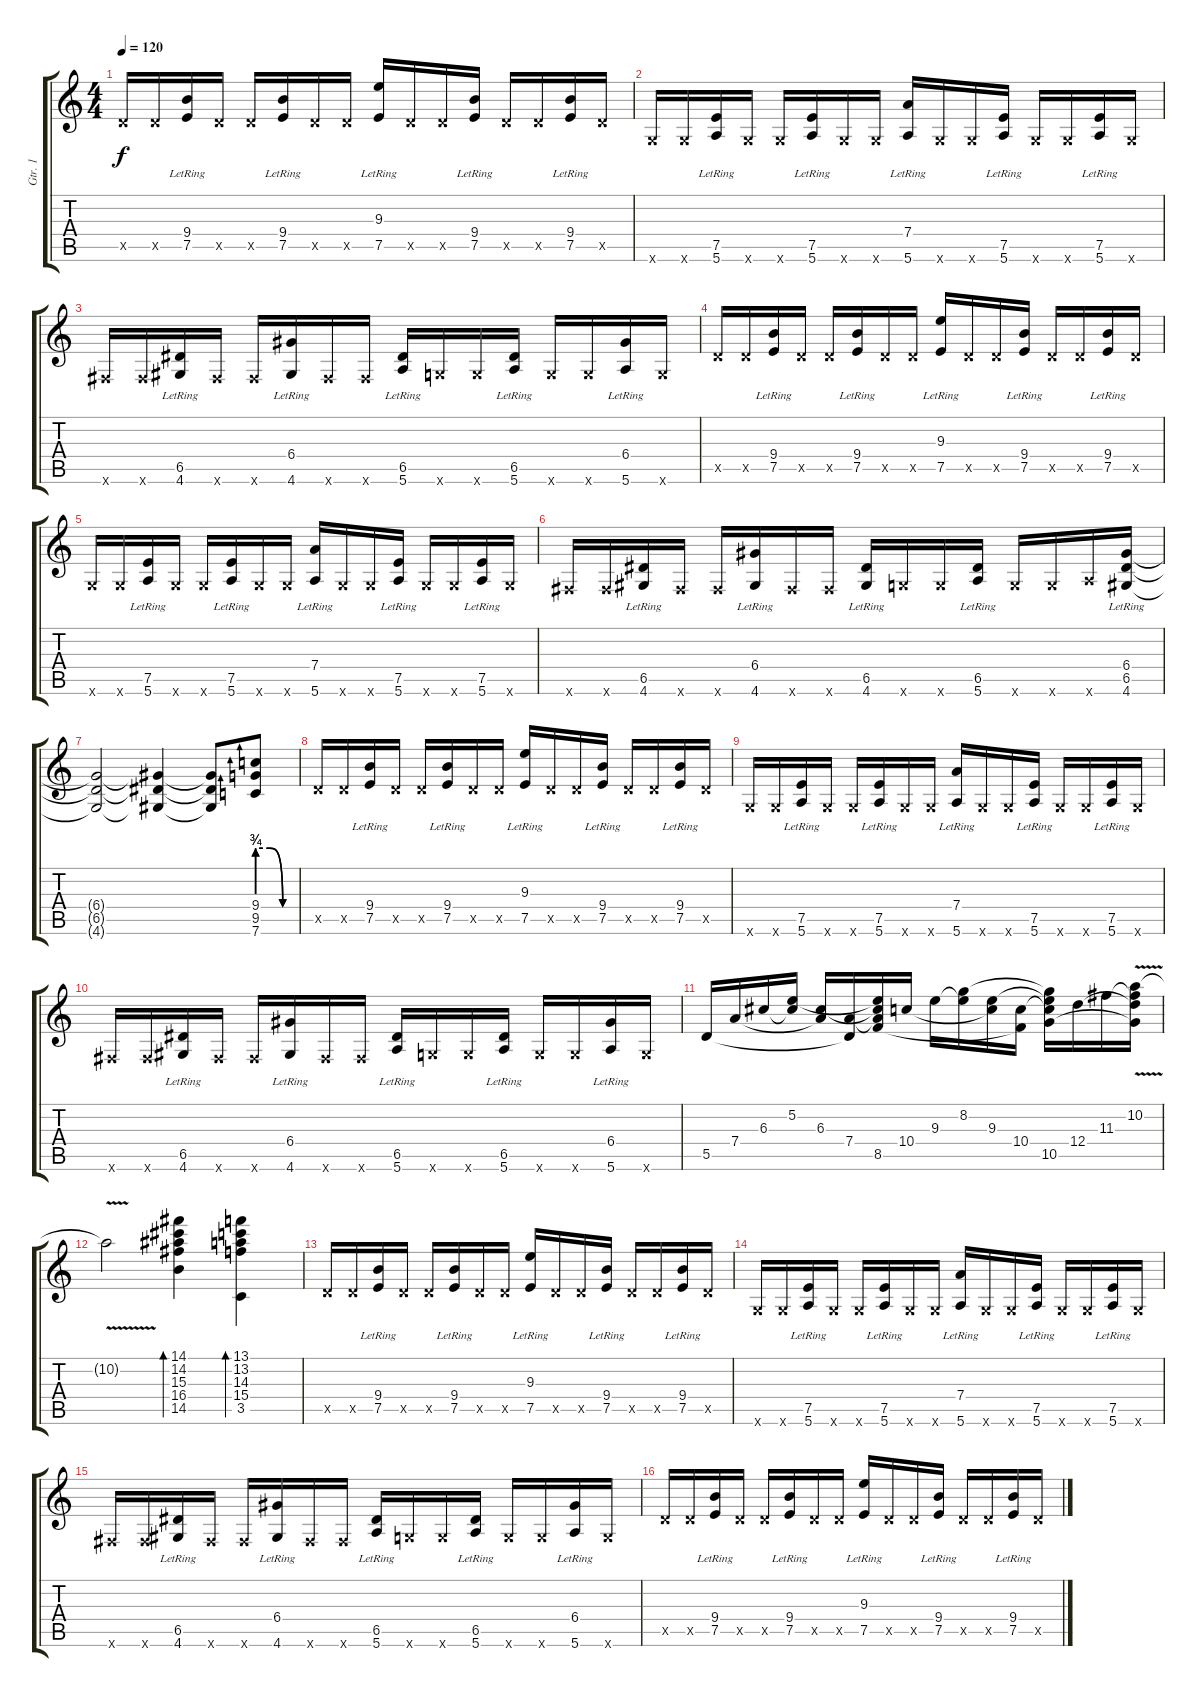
\track ("Gtr. 1" "Gtr. 1") {instrument distortionguitar}
\staff {score tabs}
\tuning (E4 B3 G3 D3 A2 E2) {hide}
\ts (4 4)
\tempo 120
\clef g2
\ks c
5.5{x}.16{dy f instrument distortionguitar} 5.5{x}.16 (9.4{lr} 7.5{lr}).16 5.5{x}.16 5.5{x}.16 (9.4{lr} 7.5{lr}).16 5.5{x}.16 5.5{x}.16 (9.3{lr} 7.5{lr}).16 5.5{x}.16 5.5{x}.16 (9.4{lr} 7.5{lr}).16 5.5{x}.16 5.5{x}.16 (9.4{lr} 7.5{lr}).16 5.5{x}.16 |
3.6{x}.16 3.6{x}.16 (7.5{lr} 5.6{lr}).16 3.6{x}.16 3.6{x}.16 (7.5{lr} 5.6{lr}).16 3.6{x}.16 3.6{x}.16 (7.4{lr} 5.6{lr}).16 3.6{x}.16 3.6{x}.16 (7.5{lr} 5.6{lr}).16 3.6{x}.16 3.6{x}.16 (7.5{lr} 5.6{lr}).16 3.6{x}.16 |
2.6{x}.16 2.6{x}.16 (6.5{lr} 4.6{lr}).16 2.6{x}.16 2.6{x}.16 (6.4{lr} 4.6{lr}).16 2.6{x}.16 2.6{x}.16 (6.5{lr} 5.6{lr}).16 3.6{x}.16 3.6{x}.16 (6.5{lr} 5.6{lr}).16 3.6{x}.16 3.6{x}.16 (6.4{lr} 5.6{lr}).16 3.6{x}.16 |
5.5{x}.16 5.5{x}.16 (9.4{lr} 7.5{lr}).16 5.5{x}.16 5.5{x}.16 (9.4{lr} 7.5{lr}).16 5.5{x}.16 5.5{x}.16 (9.3{lr} 7.5{lr}).16 5.5{x}.16 5.5{x}.16 (9.4{lr} 7.5{lr}).16 5.5{x}.16 5.5{x}.16 (9.4{lr} 7.5{lr}).16 5.5{x}.16 |
3.6{x}.16 3.6{x}.16 (7.5{lr} 5.6{lr}).16 3.6{x}.16 3.6{x}.16 (7.5{lr} 5.6{lr}).16 3.6{x}.16 3.6{x}.16 (7.4{lr} 5.6{lr}).16 3.6{x}.16 3.6{x}.16 (7.5{lr} 5.6{lr}).16 3.6{x}.16 3.6{x}.16 (7.5{lr} 5.6{lr}).16 3.6{x}.16 |
2.6{x}.16 2.6{x}.16 (6.5{lr} 4.6{lr}).16 2.6{x}.16 2.6{x}.16 (6.4{lr} 4.6{lr}).16 2.6{x}.16 2.6{x}.16 (6.5{lr} 4.6{lr}).16 3.6{x}.16 3.6{x}.16 (6.5{lr} 5.6{lr}).16 3.6{x}.16 3.6{x}.16 5.6{x}.16 (6.4{lr} 6.5{lr} 4.6{lr}).16 |
(6.4{t} 6.5{t} 4.6{t}).2 (6.4{t} 6.5{t} 4.6{t}).4 (6.4{t} 6.5{t} 4.6{t}).8 (9.4{be (custom 0 3 20 3 40 0 60 0)} 9.5{be (custom 0 3 20 3 40 0 60 0)} 7.6{be (custom 0 3 20 3 40 0 60 0)}).8 |
5.5{x}.16 5.5{x}.16 (9.4{lr} 7.5{lr}).16 5.5{x}.16 5.5{x}.16 (9.4{lr} 7.5{lr}).16 5.5{x}.16 5.5{x}.16 (9.3{lr} 7.5{lr}).16 5.5{x}.16 5.5{x}.16 (9.4{lr} 7.5{lr}).16 5.5{x}.16 5.5{x}.16 (9.4{lr} 7.5{lr}).16 5.5{x}.16 |
3.6{x}.16 3.6{x}.16 (7.5{lr} 5.6{lr}).16 3.6{x}.16 3.6{x}.16 (7.5{lr} 5.6{lr}).16 3.6{x}.16 3.6{x}.16 (7.4{lr} 5.6{lr}).16 3.6{x}.16 3.6{x}.16 (7.5{lr} 5.6{lr}).16 3.6{x}.16 3.6{x}.16 (7.5{lr} 5.6{lr}).16 3.6{x}.16 |
2.6{x}.16 2.6{x}.16 (6.5{lr} 4.6{lr}).16 2.6{x}.16 2.6{x}.16 (6.4{lr} 4.6{lr}).16 2.6{x}.16 2.6{x}.16 (6.5{lr} 5.6{lr}).16 3.6{x}.16 3.6{x}.16 (6.5{lr} 5.6{lr}).16 3.6{x}.16 3.6{x}.16 (6.4{lr} 5.6{lr}).16 3.6{x}.16 |
5.5.16{instrument acousticguitarsteel} 7.4.16 6.3.16 (5.2 6.3{t}).16 (6.3 7.4{t}).16 (7.4 5.5{t}).16 (5.2{t} 6.3{t} 7.4{t} 8.5).16 10.4.16 9.3.16 (8.2 9.3{t}).16 (9.3 10.4{t}).16 (10.4 8.5{t}).16 (8.2{t} 9.3{t} 10.4{t} 10.5).16 12.4.16 11.3.16 (10.2{v} 11.3{v t} 12.4{v t} 10.5{v t}).16 |
10.2{v t}.2 (14.1 14.2 15.3 16.4 14.5).4{bd 120} (13.1 13.2 14.3 15.4 3.5).4{bd 120} |
5.5{x}.16{instrument distortionguitar} 5.5{x}.16 (9.4{lr} 7.5{lr}).16 5.5{x}.16 5.5{x}.16 (9.4{lr} 7.5{lr}).16 5.5{x}.16 5.5{x}.16 (9.3{lr} 7.5{lr}).16 5.5{x}.16 5.5{x}.16 (9.4{lr} 7.5{lr}).16 5.5{x}.16 5.5{x}.16 (9.4{lr} 7.5{lr}).16 5.5{x}.16 |
3.6{x}.16 3.6{x}.16 (7.5{lr} 5.6{lr}).16 3.6{x}.16 3.6{x}.16 (7.5{lr} 5.6{lr}).16 3.6{x}.16 3.6{x}.16 (7.4{lr} 5.6{lr}).16 3.6{x}.16 3.6{x}.16 (7.5{lr} 5.6{lr}).16 3.6{x}.16 3.6{x}.16 (7.5{lr} 5.6{lr}).16 3.6{x}.16 |
2.6{x}.16 2.6{x}.16 (6.5{lr} 4.6{lr}).16 2.6{x}.16 2.6{x}.16 (6.4{lr} 4.6{lr}).16 2.6{x}.16 2.6{x}.16 (6.5{lr} 5.6{lr}).16 3.6{x}.16 3.6{x}.16 (6.5{lr} 5.6{lr}).16 3.6{x}.16 3.6{x}.16 (6.4{lr} 5.6{lr}).16 3.6{x}.16 |
5.5{x}.16{instrument distortionguitar} 5.5{x}.16 (9.4{lr} 7.5{lr}).16 5.5{x}.16 5.5{x}.16 (9.4{lr} 7.5{lr}).16 5.5{x}.16 5.5{x}.16 (9.3{lr} 7.5{lr}).16 5.5{x}.16 5.5{x}.16 (9.4{lr} 7.5{lr}).16 5.5{x}.16 5.5{x}.16 (9.4{lr} 7.5{lr}).16 5.5{x}.16
